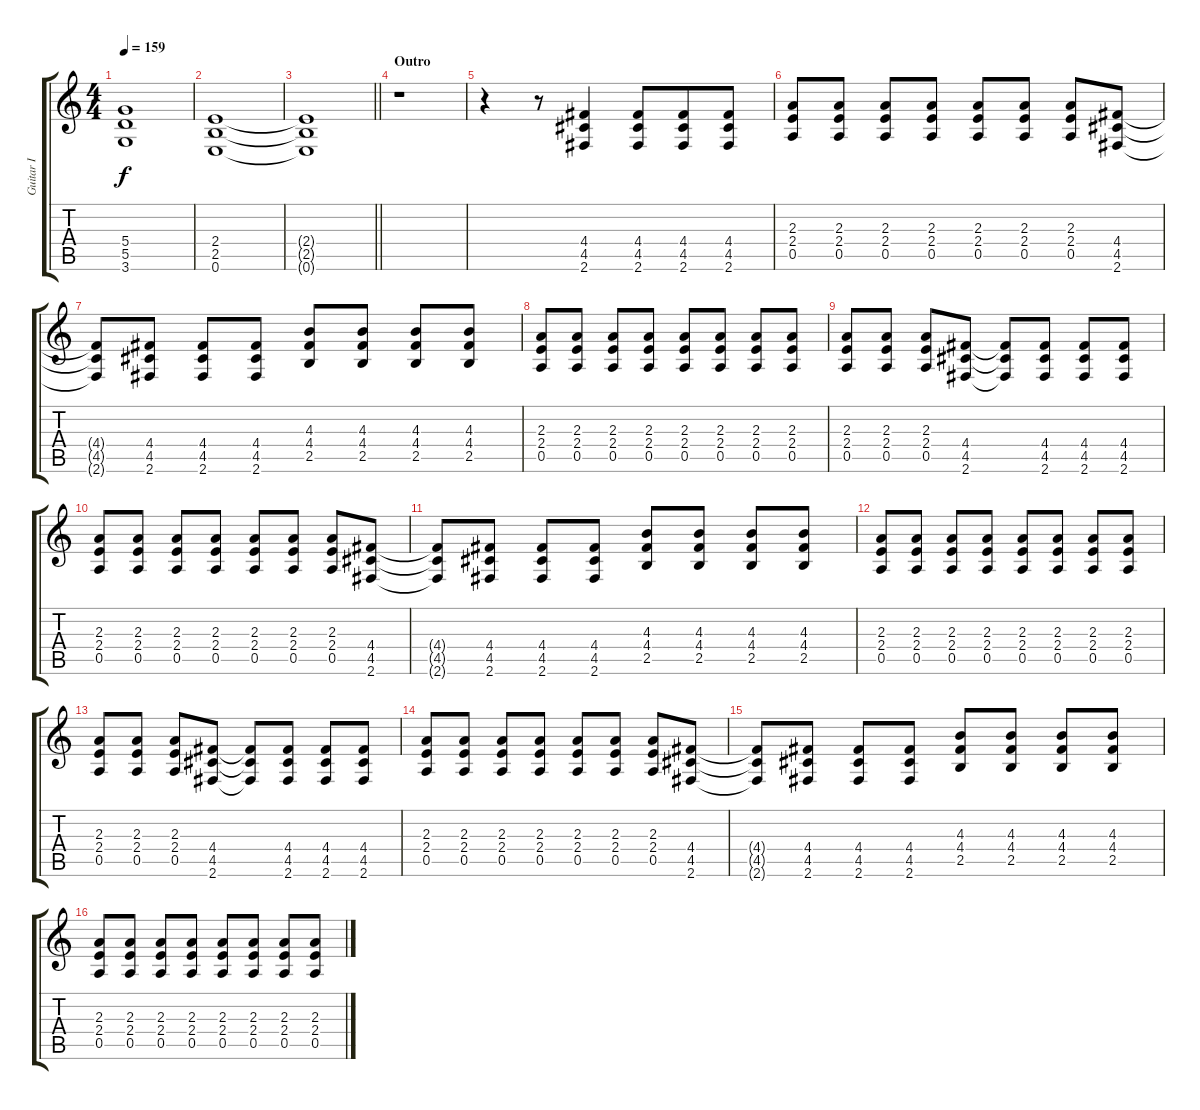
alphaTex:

\track ("Guitar I" "Guitar I") {instrument distortionguitar}
\staff {score tabs}
\tuning (E4 B3 G3 D3 A2 E2) {hide}
\ts (4 4)
\tempo 159
\clef g2
\ks c
(5.4{t} 5.5{t} 3.6{t}).1{dy f} |
(2.4 2.5 0.6).1 |
\barLineRight lightlight
(2.4{t} 2.5{t} 0.6{t}).1 |
\section ("" "Outro")
r.1 |
r.4 r.8 (4.4 4.5 2.6).4 (4.4 4.5 2.6).8{beam merge} (4.4 4.5 2.6).8 (4.4 4.5 2.6).8 |
(2.3 2.4 0.5).8 (2.3 2.4 0.5).8 (2.3 2.4 0.5).8 (2.3 2.4 0.5).8 (2.3 2.4 0.5).8 (2.3 2.4 0.5).8 (2.3 2.4 0.5).8 (4.4 4.5 2.6).8 |
(4.4{t} 4.5{t} 2.6{t}).8 (4.4 4.5 2.6).8 (4.4 4.5 2.6).8 (4.4 4.5 2.6).8 (4.3 4.4 2.5).8 (4.3 4.4 2.5).8 (4.3 4.4 2.5).8 (4.3 4.4 2.5).8 |
(2.3 2.4 0.5).8 (2.3 2.4 0.5).8 (2.3 2.4 0.5).8 (2.3 2.4 0.5).8 (2.3 2.4 0.5).8 (2.3 2.4 0.5).8 (2.3 2.4 0.5).8 (2.3 2.4 0.5).8 |
(2.3 2.4 0.5).8 (2.3 2.4 0.5).8 (2.3 2.4 0.5).8 (4.4 4.5 2.6).8 (4.4{t} 4.5{t} 2.6{t}).8 (4.4 4.5 2.6).8 (4.4 4.5 2.6).8 (4.4 4.5 2.6).8 |
(2.3 2.4 0.5).8 (2.3 2.4 0.5).8 (2.3 2.4 0.5).8 (2.3 2.4 0.5).8 (2.3 2.4 0.5).8 (2.3 2.4 0.5).8 (2.3 2.4 0.5).8 (4.4 4.5 2.6).8 |
(4.4{t} 4.5{t} 2.6{t}).8 (4.4 4.5 2.6).8 (4.4 4.5 2.6).8 (4.4 4.5 2.6).8 (4.3 4.4 2.5).8 (4.3 4.4 2.5).8 (4.3 4.4 2.5).8 (4.3 4.4 2.5).8 |
(2.3 2.4 0.5).8 (2.3 2.4 0.5).8 (2.3 2.4 0.5).8 (2.3 2.4 0.5).8 (2.3 2.4 0.5).8 (2.3 2.4 0.5).8 (2.3 2.4 0.5).8 (2.3 2.4 0.5).8 |
(2.3 2.4 0.5).8 (2.3 2.4 0.5).8 (2.3 2.4 0.5).8 (4.4 4.5 2.6).8 (4.4{t} 4.5{t} 2.6{t}).8 (4.4 4.5 2.6).8 (4.4 4.5 2.6).8 (4.4 4.5 2.6).8 |
(2.3 2.4 0.5).8 (2.3 2.4 0.5).8 (2.3 2.4 0.5).8 (2.3 2.4 0.5).8 (2.3 2.4 0.5).8 (2.3 2.4 0.5).8 (2.3 2.4 0.5).8 (4.4 4.5 2.6).8 |
(4.4{t} 4.5{t} 2.6{t}).8 (4.4 4.5 2.6).8 (4.4 4.5 2.6).8 (4.4 4.5 2.6).8 (4.3 4.4 2.5).8 (4.3 4.4 2.5).8 (4.3 4.4 2.5).8 (4.3 4.4 2.5).8 |
(2.3 2.4 0.5).8 (2.3 2.4 0.5).8 (2.3 2.4 0.5).8 (2.3 2.4 0.5).8 (2.3 2.4 0.5).8 (2.3 2.4 0.5).8 (2.3 2.4 0.5).8 (2.3 2.4 0.5).8
